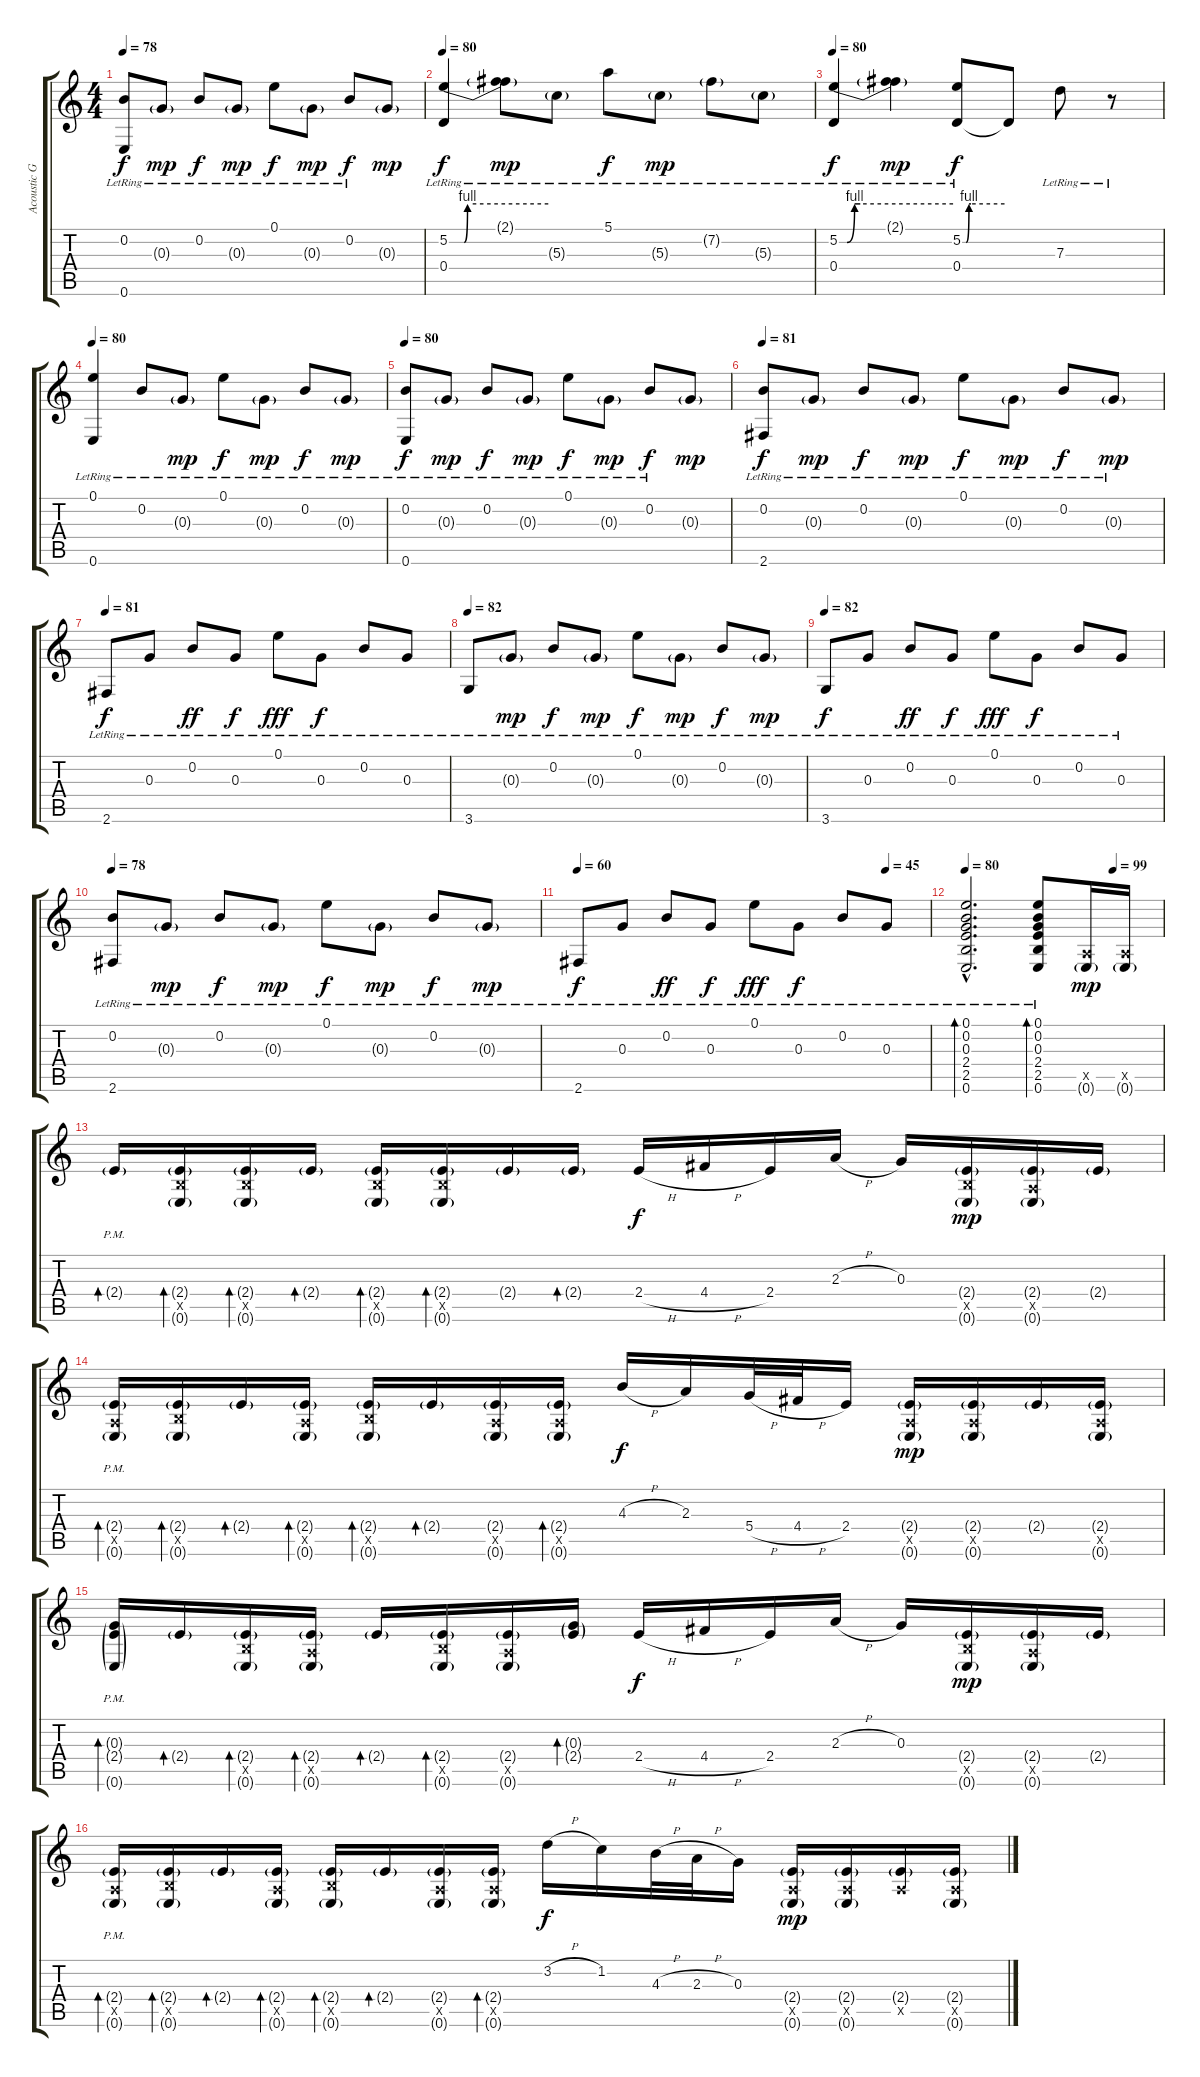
\track ("Acoustic Guitar" "Acoustic G") {instrument acousticguitarnylon}
\staff {score tabs}
\tuning (E4 B3 G3 D3 A2 E2) {hide}
\ts (4 4)
\tempo 78
\clef g2
\ks c
(0.2{lr} 0.6{lr}).8{dy f} 0.3{g lr}.8{dy mp} 0.2{lr}.8{dy f} 0.3{g lr}.8{dy mp} 0.1{lr}.8{dy f} 0.3{g lr}.8{dy mp} 0.2{lr}.8{dy f} 0.3{g}.8{dy mp} |
\tempo 80
(5.2{be (custom 0 0 9 0 11 4 60 4)} 0.4{lr}).4{dy f} (2.1{g lr} 5.2{t}).8{dy mp} 5.3{g lr}.8 5.1{lr}.8{dy f} 5.3{g lr}.8{dy mp} 7.2{g lr}.8 5.3{g lr}.8 |
\tempo 80
(5.2{be (custom 0 0 4 0 8 4 11 4 60 4)} 0.4{lr}).4{dy f} (2.1{g lr} 5.2{t}).4{dy mp} (5.2{be (custom 0 0 5 0 9 4 12 4 60 4)} 0.4{lr}).8{dy f} 0.4{t}.8 7.3{lr}.8 r.8 |
\tempo 80
(0.1{lr} 0.6{lr}).4 0.2{lr}.8 0.3{g lr}.8{dy mp} 0.1{lr}.8{dy f} 0.3{g lr}.8{dy mp} 0.2{lr}.8{dy f} 0.3{g lr}.8{dy mp} |
\tempo 80
(0.2{lr} 0.6{lr}).8{dy f instrument acousticguitarsteel} 0.3{g lr}.8{dy mp} 0.2{lr}.8{dy f} 0.3{g lr}.8{dy mp} 0.1{lr}.8{dy f} 0.3{g lr}.8{dy mp} 0.2{lr}.8{dy f} 0.3{g}.8{dy mp} |
\tempo 81
(0.2{lr} 2.6{lr}).8{dy f instrument acousticguitarsteel} 0.3{g lr}.8{dy mp} 0.2{lr}.8{dy f} 0.3{g lr}.8{dy mp} 0.1{lr}.8{dy f} 0.3{g lr}.8{dy mp} 0.2{lr}.8{dy f} 0.3{g lr}.8{dy mp} |
\tempo 81
2.6{lr}.8{dy f} 0.3{lr}.8 0.2{lr}.8{dy ff} 0.3{lr}.8{dy f} 0.1{lr}.8{dy fff} 0.3{lr}.8{dy f} 0.2{lr}.8 0.3{lr}.8 |
\tempo 82
3.6{lr}.8 0.3{g lr}.8{dy mp} 0.2{lr}.8{dy f} 0.3{g lr}.8{dy mp} 0.1{lr}.8{dy f} 0.3{g lr}.8{dy mp} 0.2{lr}.8{dy f} 0.3{g lr}.8{dy mp} |
\tempo 82
3.6{lr}.8{dy f} 0.3{lr}.8 0.2{lr}.8{dy ff} 0.3{lr}.8{dy f} 0.1{lr}.8{dy fff} 0.3{lr}.8{dy f} 0.2{lr}.8 0.3{lr}.8 |
\tempo 78
(0.2{lr} 2.6{lr}).8 0.3{g lr}.8{dy mp} 0.2{lr}.8{dy f} 0.3{g lr}.8{dy mp} 0.1{lr}.8{dy f} 0.3{g lr}.8{dy mp} 0.2{lr}.8{dy f} 0.3{g lr}.8{dy mp} |
\tempo 60
\tempo (45 0.875)
2.6{lr}.8{dy f} 0.3{lr}.8 0.2{lr}.8{dy ff} 0.3{lr}.8{dy f} 0.1{lr}.8{dy fff} 0.3{lr}.8{dy f} 0.2{lr}.8 0.3{lr}.8 |
\tempo 80
\tempo (99 0.75)
(0.1{hac lr} 0.2{hac lr} 0.3{hac lr} 2.4{hac lr} 2.5{hac lr} 0.6{hac lr}).2{d bd 120 instrument acousticguitarsteel} (0.1{lr} 0.2{lr} 0.3{lr} 2.4{lr} 2.5{lr} 0.6{lr}).8{bd 240 instrument acousticguitarsteel} (0.5{x} 0.6{g}).16{dy mp} (0.5{x} 0.6{g}).16 |
2.4{g pm}.16{bd 120} (2.4{g} 2.5{x} 0.6{g}).16{bd 120} (2.4{g} 2.5{x} 0.6{g}).16{bd 120} 2.4{g}.16{bd 120} (2.4{g} 2.5{x} 0.6{g}).16{bd 120} (2.4{g} 2.5{x} 0.6{g}).16{bd 120} 2.4{g}.16 2.4{g}.16{bd 120} 2.4{h}.16{dy f} 4.4{h}.16 2.4.16 2.3{h}.16 0.3.16 (2.4{g} 2.5{x} 0.6{g}).16{dy mp} (2.4{g} 0.5{x} 0.6{g}).16 2.4{g}.16 |
(2.4{g pm} 0.5{x} 0.6{g}).16{bd 120} (2.4{g} 2.5{x} 0.6{g}).16{bd 120} 2.4{g}.16{bd 120} (2.4{g} 0.5{x} 0.6{g}).16{bd 120} (2.4{g} 2.5{x} 0.6{g}).16{bd 120} 2.4{g}.16{bd 120} (2.4{g} 0.5{x} 0.6{g}).16 (2.4{g} 0.5{x} 0.6{g}).16{bd 120} 4.3{h}.16{dy f} 2.3.16 5.4{h}.32 4.4{h}.32 2.4.16 (2.4{g} 0.5{x} 0.6{g}).16{dy mp} (2.4{g} 0.5{x} 0.6{g}).16 2.4{g}.16 (2.4{g} 0.5{x} 0.6{g}).16 |
(0.3{g} 2.4{g pm} 0.6{g}).16{bd 120} 2.4{g}.16{bd 120} (2.4{g} 2.5{x} 0.6{g}).16{bd 120} (2.4{g} 0.5{x} 0.6{g}).16{bd 120} 2.4{g}.16{bd 120} (2.4{g} 2.5{x} 0.6{g}).16{bd 120} (2.4{g} 0.5{x} 0.6{g}).16 (0.3{g} 2.4{g}).16{bd 120} 2.4{h}.16{dy f} 4.4{h}.16 2.4.16 2.3{h}.16 0.3.16 (2.4{g} 2.5{x} 0.6{g}).16{dy mp} (2.4{g} 0.5{x} 0.6{g}).16 2.4{g}.16 |
(2.4{g pm} 0.5{x} 0.6{g}).16{bd 120} (2.4{g} 2.5{x} 0.6{g}).16{bd 120} 2.4{g}.16{bd 120} (2.4{g} 0.5{x} 0.6{g}).16{bd 120} (2.4{g} 2.5{x} 0.6{g}).16{bd 120} 2.4{g}.16{bd 120} (2.4{g} 0.5{x} 0.6{g}).16 (2.4{g} 0.5{x} 0.6{g}).16{bd 120} 3.2{h}.16{dy f} 1.2.16 4.3{h}.32 2.3{h}.32 0.3.16 (2.4{g} 0.5{x} 0.6{g}).16{dy mp} (2.4{g} 0.5{x} 0.6{g}).16 (2.4{g} 0.5{x}).16 (2.4{g} 0.5{x} 0.6{g}).16
